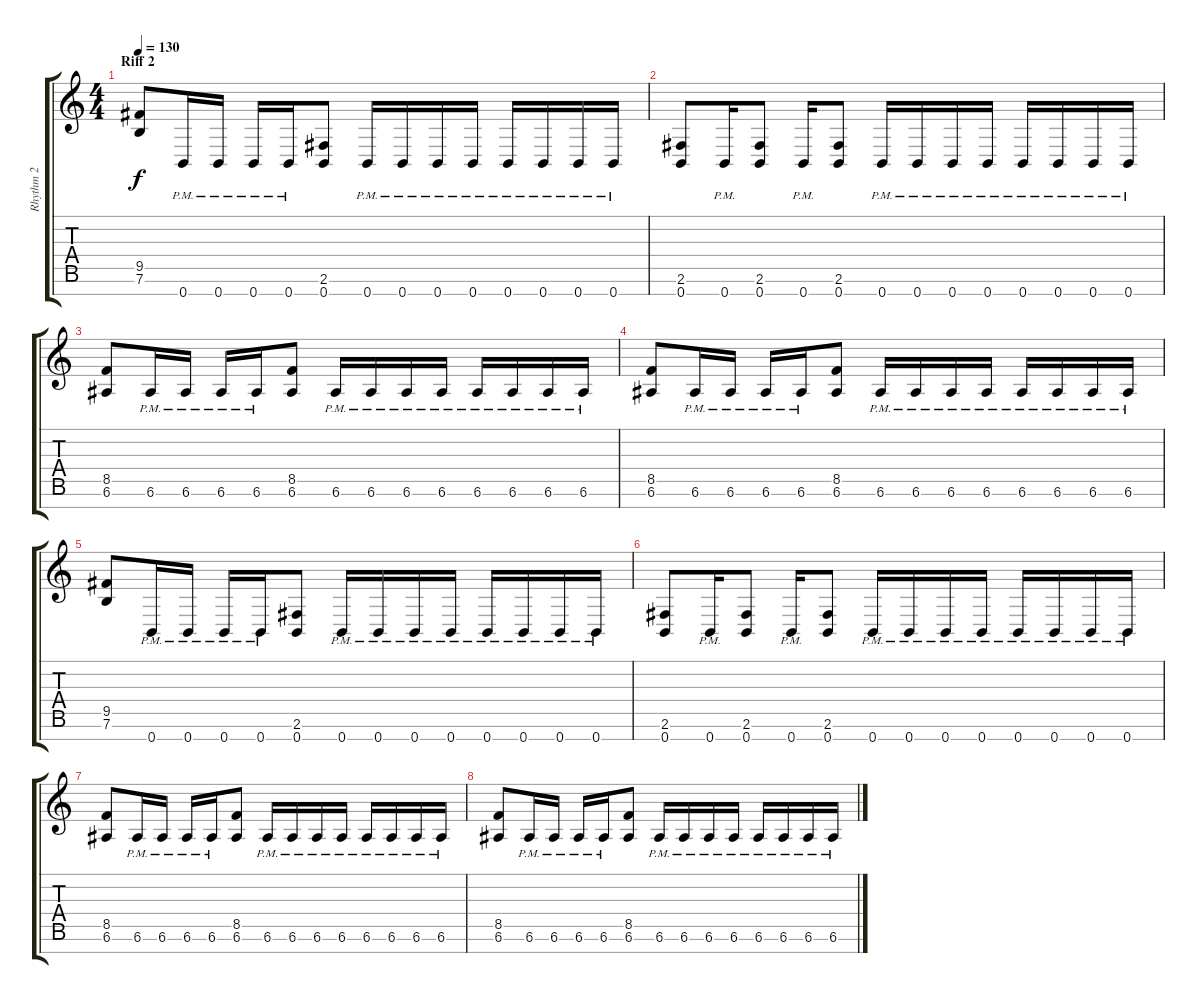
\track ("Rhythm 2" "Rhythm 2") {instrument overdrivenguitar}
\staff {score tabs}
\tuning (E4 B3 G3 D3 A2 E2 B1) {hide}
\ts (4 4)
\section ("" "Riff 2")
\tempo 130
\clef g2
\ks c
(9.5 7.6).8{dy f} 0.7{pm}.16 0.7{pm}.16 0.7{pm}.16 0.7{pm}.16 (2.6 0.7).8 0.7{pm}.16 0.7{pm}.16 0.7{pm}.16 0.7{pm}.16 0.7{pm}.16 0.7{pm}.16 0.7{pm}.16 0.7{pm}.16 |
(2.6 0.7).8 0.7{pm}.16 (2.6 0.7).8 0.7{pm}.16 (2.6 0.7).8 0.7{pm}.16 0.7{pm}.16 0.7{pm}.16 0.7{pm}.16 0.7{pm}.16 0.7{pm}.16 0.7{pm}.16 0.7{pm}.16 |
(8.5 6.6).8 6.6{pm}.16 6.6{pm}.16 6.6{pm}.16 6.6{pm}.16 (8.5 6.6).8 6.6{pm}.16 6.6{pm}.16 6.6{pm}.16 6.6{pm}.16 6.6{pm}.16 6.6{pm}.16 6.6{pm}.16 6.6{pm}.16 |
(8.5 6.6).8 6.6{pm}.16 6.6{pm}.16 6.6{pm}.16 6.6{pm}.16 (8.5 6.6).8 6.6{pm}.16 6.6{pm}.16 6.6{pm}.16 6.6{pm}.16 6.6{pm}.16 6.6{pm}.16 6.6{pm}.16 6.6{pm}.16 |
(9.5 7.6).8 0.7{pm}.16 0.7{pm}.16 0.7{pm}.16 0.7{pm}.16 (2.6 0.7).8 0.7{pm}.16 0.7{pm}.16 0.7{pm}.16 0.7{pm}.16 0.7{pm}.16 0.7{pm}.16 0.7{pm}.16 0.7{pm}.16 |
(2.6 0.7).8 0.7{pm}.16 (2.6 0.7).8 0.7{pm}.16 (2.6 0.7).8 0.7{pm}.16 0.7{pm}.16 0.7{pm}.16 0.7{pm}.16 0.7{pm}.16 0.7{pm}.16 0.7{pm}.16 0.7{pm}.16 |
(8.5 6.6).8 6.6{pm}.16 6.6{pm}.16 6.6{pm}.16 6.6{pm}.16 (8.5 6.6).8 6.6{pm}.16 6.6{pm}.16 6.6{pm}.16 6.6{pm}.16 6.6{pm}.16 6.6{pm}.16 6.6{pm}.16 6.6{pm}.16 |
(8.5 6.6).8 6.6{pm}.16 6.6{pm}.16 6.6{pm}.16 6.6{pm}.16 (8.5 6.6).8 6.6{pm}.16 6.6{pm}.16 6.6{pm}.16 6.6{pm}.16 6.6{pm}.16 6.6{pm}.16 6.6{pm}.16 6.6{pm}.16
